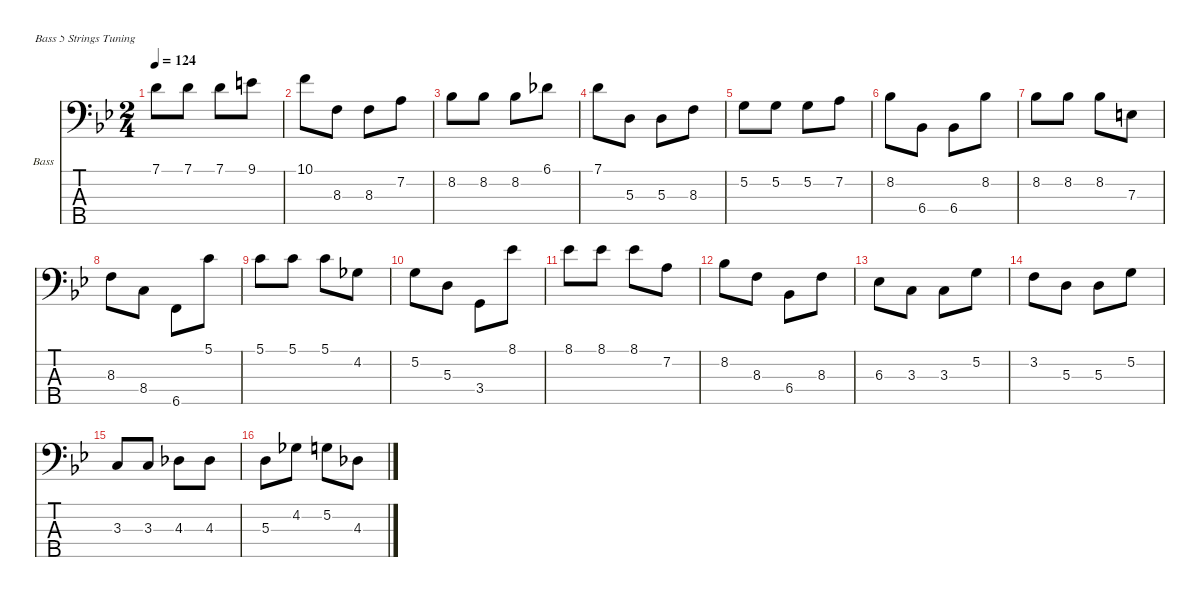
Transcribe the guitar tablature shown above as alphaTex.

\defaultSystemsLayout 4
\hideDynamics
\bracketExtendMode nobrackets
\firstSystemTrackNameOrientation horizontal
\otherSystemsTrackNameOrientation horizontal
\track ("Electric Bass" "Bass") {instrument electricbassfinger}
\staff {score tabs}
\tuning (G2 D2 A1 E1 B0)
\ts (2 4)
\tempo 124
\clef f4
\ks gminor
7.1.8{dy f} 7.1.8 7.1.8 9.1.8 |
10.1.8 8.3.8 8.3.8 7.2.8 |
8.2.8 8.2.8 8.2.8 6.1.8 |
7.1.8 5.3.8 5.3.8 8.3.8 |
5.2.8 5.2.8 5.2.8 7.2.8 |
8.2.8 6.4.8 6.4.8 8.2.8 |
8.2.8 8.2.8 8.2.8 7.3.8 |
8.3.8 8.4.8 6.5.8 5.1.8 |
5.1.8 5.1.8 5.1.8 4.2.8 |
5.2.8 5.3.8 3.4.8 8.1.8 |
8.1.8 8.1.8 8.1.8 7.2.8 |
8.2.8 8.3.8 6.4.8 8.3.8 |
6.3.8 3.3.8 3.3.8 5.2.8 |
3.2.8 5.3.8 5.3.8 5.2.8 |
3.3.8 3.3.8 4.3.8 4.3.8 |
5.3.8 4.2.8 5.2.8 4.3.8
